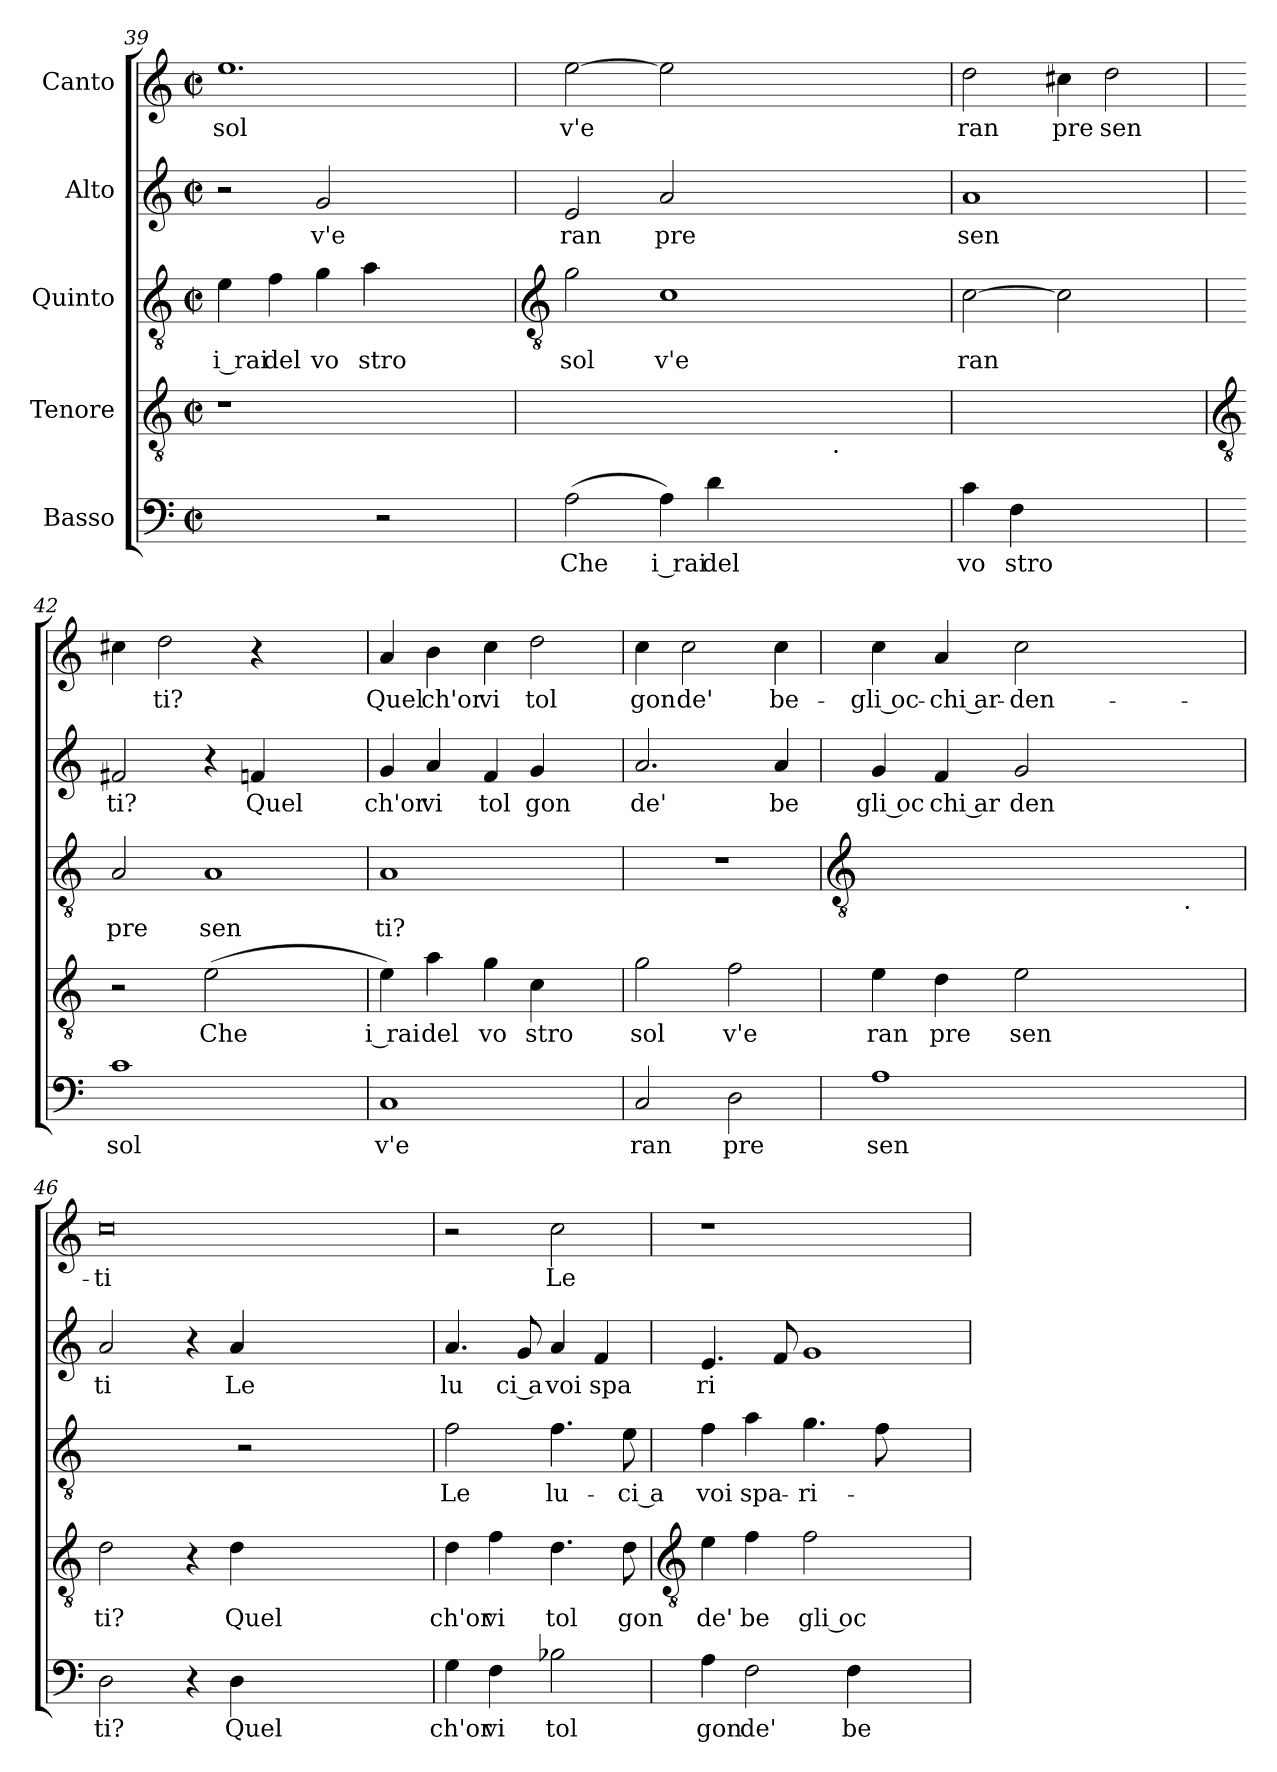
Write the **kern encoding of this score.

**kern	**text	**kern	**text	**kern	**text	**kern	**text	**kern	**text
*part5	*part5	*part4	*part4	*part3	*part3	*part2	*part2	*part1	*part1
*staff5	*staff5	*staff4	*staff4	*staff3	*staff3	*staff2	*staff2	*staff1	*staff1
*I"Basso	*	*I"Tenore	*	*I"Quinto	*	*I"Alto	*	*I"Canto	*
!!LO:LB:g=z
*clefF4	*	*clefGv2	*	*clefGv2	*	*clefG2	*	*clefG2	*
*k[]	*	*k[]	*	*k[]	*	*k[]	*	*k[]	*
*C:	*	*C:	*	*C:	*	*C:	*	*C:	*
*M2/2	*	*M2/2	*	*M2/2	*	*M2/2	*	*M2/2	*
*met(c|)	*	*met(c|)	*	*met(c|)	*	*met(c|)	*	*met(c|)	*
=39	=39	=39	=39	=39	=39	=39	=39	=39	=39
!	!	!	!	!	!LO:LY:b	!	!	!	!LO:LY:b
4ryy	.	1r	.	4e\	i rai	2r	.	1.ee	sol
!	!	!	!	!	!LO:LY:b	!	!	!	!
4ryy	.	.	.	4f\	del	.	.	.	.
!	!	!	!	!	!LO:LY:b	!	!LO:LY:b	!	!
4ryy	.	.	.	4g\	vo	2g/	v'e	.	.
!	!	!	!	!	!LO:LY:b	!	!	!	!
32ryy	.	.	.	4a\	stro	.	.	.	.
2r	.	.	.	.	.	.	.	.	.
.	.	2ryy	.	2ryy	.	2ryy	.	.	.
8..ryy	.	.	.	.	.	.	.	.	.
!!LO:LB:g=z
=40	=40	=40	=40	=40	=40	=40	=40	=40	=40
*	*	*	*	*clefGv2	*	*	*	*	*
!	!LO:LY:b	!	!	!	!LO:LY:b	!	!LO:LY:b	!	!LO:LY:b
(>2A\	Che	4ryy	.	2g\	sol	2e/	ran	[2ee\	v'e
.	.	4ryy	.	.	.	.	.	.	.
!	!LO:LY:b	!	!	!	!LO:LY:b	!	!LO:LY:b	!	!
4A\)	i rai	4ryy	.	1c	v'e	2a/	pre	2ee\]	.
!	!LO:LY:b	!	!	!	!	!	!	!	!
4d\	del	64ryy	.	.	.	.	.	.	.
.	.	64ryy	.	.	.	.	.	.	.
.	.	64ryy	.	.	.	.	.	.	.
.	.	64ryy	.	.	.	.	.	.	.
.	.	64ryy	.	.	.	.	.	.	.
.	.	64ryy	.	.	.	.	.	.	.
.	.	64ryy	.	.	.	.	.	.	.
.	.	64ryy	.	.	.	.	.	.	.
.	.	64ryy	.	.	.	.	.	.	.
.	.	64ryy	.	.	.	.	.	.	.
.	.	64ryy	.	.	.	.	.	.	.
.	.	64ryy	.	.	.	.	.	.	.
.	.	64ryy	.	.	.	.	.	.	.
.	.	64ryy	.	.	.	.	.	.	.
!	!	!LO:TX:b:t=.	!	!	!	!	!	!	!
.	.	64ryy	.	.	.	.	.	.	.
.	.	4ryy	.	.	.	.	.	.	.
2ryy	.	.	.	.	.	2ryy	.	2ryy	.
.	.	4ryy	.	.	.	.	.	.	.
.	.	64ryy	.	.	.	.	.	.	.
=41	=41	=41	=41	=41	=41	=41	=41	=41	=41
!	!LO:LY:b	!	!	!	!LO:LY:b	!	!LO:LY:b	!	!LO:LY:b
4c\	vo	4ryy	.	[2c\	ran	1a	sen	2dd\	ran
!	!LO:LY:b	!	!	!	!	!	!	!	!
4F\	stro	4ryy	.	.	.	.	.	.	.
!	!	!	!	!	!	!	!	!	!LO:LY:b
2.ryy	.	4ryy	.	2c\]	.	.	.	4cc#X\	pre
!	!	!	!	!	!	!	!	!	!LO:LY:b
.	.	64ryy	.	.	.	.	.	2dd\	sen
.	.	64%31ryy	.	.	.	.	.	.	.
.	.	.	.	4ryy	.	4ryy	.	.	.
!!LO:LB:g=z
=42	=42	=42	=42	=42	=42	=42	=42	=42	=42
*	*	*clefGv2	*	*	*	*	*	*	*
!	!LO:LY:b	!	!	!	!LO:LY:b	!	!LO:LY:b	!	!
1c	sol	2r	.	2A/	pre	2f#X/	ti?	4cc#X\	.
!	!	!	!	!	!	!	!	!	!LO:LY:b
.	.	.	.	.	.	.	.	2dd\	ti?
!	!	!	!LO:LY:b	!	!LO:LY:b	!	!	!	!
.	.	(>2e\	Che	1A	sen	4r	.	.	.
!	!	!	!	!	!	!	!LO:LY:b	!	!
.	.	.	.	.	.	4fn/	Quel	4r	.
2ryy	.	2ryy	.	.	.	2ryy	.	2ryy	.
=43	=43	=43	=43	=43	=43	=43	=43	=43	=43
!	!LO:LY:b	!	!LO:LY:b	!	!LO:LY:b	!	!LO:LY:b	!	!LO:LY:b
1C	v'e	4e\)	i rai	1A	ti?	4g/	ch'or	4a/	Quel
!	!	!	!LO:LY:b	!	!	!	!LO:LY:b	!	!LO:LY:b
.	.	4a\	del	.	.	4a/	vi	4b\	ch'or
!	!	!	!LO:LY:b	!	!	!	!LO:LY:b	!	!LO:LY:b
.	.	4g\	vo	.	.	4f/	tol	4cc\	vi
!	!	!	!LO:LY:b	!	!	!	!LO:LY:b	!	!LO:LY:b
.	.	4c\	stro	.	.	4g/	gon	2dd\	tol
4ryy	.	4ryy	.	4ryy	.	4ryy	.	.	.
!!LO:LB:g=z
=44	=44	=44	=44	=44	=44	=44	=44	=44	=44
!	!LO:LY:b	!	!LO:LY:b	!	!	!	!LO:LY:b	!	!LO:LY:b
2C/	ran	2g\	sol	1r	.	2.a/	de'	4cc\	gon
!	!	!	!	!	!	!	!	!	!LO:LY:b
.	.	.	.	.	.	.	.	2cc\	de'
!	!LO:LY:b	!	!LO:LY:b	!	!	!	!	!	!
2D\	pre	2f\	v'e	.	.	.	.	.	.
!	!	!	!	!	!	!	!LO:LY:b	!	!LO:LY:b
.	.	.	.	.	.	4a/	be	4cc\	be-
!!LO:LB:g=z
=45A	=45A	=45A	=45A	=45A	=45A	=45A	=45A	=45A	=45A
*	*	*	*	*clefGv2	*	*	*	*	*
!	!LO:LY:b	!	!LO:LY:b	!	!	!	!LO:LY:b	!	!LO:LY:b
1A	sen	4e\	ran	4ryy	.	4g/	gli oc	4cc\	-gli oc-
!	!	!	!LO:LY:b	!	!	!	!LO:LY:b	!	!LO:LY:b
.	.	4d\	pre	4ryy	.	4f/	chi ar	4a/	-chi ar-
!	!	!	!LO:LY:b	!	!	!	!LO:LY:b	!	!LO:LY:b
.	.	2e\	sen	4ryy	.	2g/	den	2cc\	-den-
.	.	.	.	64ryy	.	.	.	.	.
.	.	.	.	64ryy	.	.	.	.	.
.	.	.	.	64ryy	.	.	.	.	.
.	.	.	.	64ryy	.	.	.	.	.
.	.	.	.	64ryy	.	.	.	.	.
.	.	.	.	64ryy	.	.	.	.	.
.	.	.	.	64ryy	.	.	.	.	.
.	.	.	.	64ryy	.	.	.	.	.
.	.	.	.	64ryy	.	.	.	.	.
.	.	.	.	64ryy	.	.	.	.	.
.	.	.	.	64ryy	.	.	.	.	.
.	.	.	.	64ryy	.	.	.	.	.
.	.	.	.	64ryy	.	.	.	.	.
.	.	.	.	64ryy	.	.	.	.	.
!	!	!	!	!LO:TX:b:t=.	!	!	!	!	!
.	.	.	.	64ryy	.	.	.	.	.
.	.	.	.	4ryy	.	.	.	.	.
8...ryy	.	8...ryy	.	.	.	8...ryy	.	8...ryy	.
=46A	=46A	=46A	=46A	=46A	=46A	=46A	=46A	=46A	=46A
!	!LO:LY:b	!	!LO:LY:b	!	!	!	!LO:LY:b	!	!LO:LY:b
2D\	ti?	2d\	ti?	4ryy	.	2a/	ti	0cc	-ti
.	.	.	.	4ryy	.	.	.	.	.
4r	.	4r	.	4ryy	.	4r	.	.	.
!	!LO:LY:b	!	!LO:LY:b	!	!	!	!LO:LY:b	!	!
4D\	Quel	4d\	Quel	64ryy	.	4a/	Le	.	.
.	.	.	.	2r	.	.	.	.	.
1ryy	.	1ryy	.	.	.	1ryy	.	.	.
.	.	.	.	2ryy	.	.	.	.	.
.	.	.	.	8...ryy	.	.	.	.	.
=48A	=48A	=48A	=48A	=48A	=48A	=48A	=48A	=48A	=48A
!	!LO:LY:b	!	!LO:LY:b	!	!LO:LY:b	!	!LO:LY:b	!	!
4G\	ch'or	4d\	ch'or	2f\	Le	4.a/	lu	2r	.
!	!LO:LY:b	!	!LO:LY:b	!	!	!	!	!	!
4F\	vi	4f\	vi	.	.	.	.	.	.
!	!	!	!	!	!	!	!LO:LY:b	!	!
.	.	.	.	.	.	8g/	ci a	.	.
!	!LO:LY:b	!	!LO:LY:b	!	!LO:LY:b	!	!LO:LY:b	!	!LO:LY:b
2B-X\	tol	4.d\	tol	4.f\	lu-	4a/	voi	2cc\	Le
!	!	!	!	!	!	!	!LO:LY:b	!	!
.	.	.	.	.	.	4f/	spa	.	.
!	!	!	!LO:LY:b	!	!LO:LY:b	!	!	!	!
.	.	8d\	gon	8e\	-ci a	.	.	.	.
!!LO:LB:g=z
=49	=49	=49	=49	=49	=49	=49	=49	=49	=49
*	*	*clefGv2	*	*	*	*	*	*	*
!	!LO:LY:b	!	!LO:LY:b	!	!LO:LY:b	!	!LO:LY:b	!	!
4A\	gon	4e\	de'	4f\	voi	4.e/	ri	1r	.
!	!LO:LY:b	!	!LO:LY:b	!	!LO:LY:b	!	!	!	!
2F\	de'	4f\	be	4a\	spa-	.	.	.	.
.	.	.	.	.	.	8f/	.	.	.
!	!	!	!LO:LY:b	!	!LO:LY:b	!	!	!	!
.	.	2f\	gli oc	4.g\	-ri-	1g	.	.	.
!	!LO:LY:b	!	!	!	!	!	!	!	!
4F\	be-	.	.	.	.	.	.	.	.
.	.	.	.	8f\	.	.	.	.	.
2ryy	.	2ryy	.	2ryy	.	.	.	2ryy	.
=	=	=	=	=	=	=	=	=	=
*-	*-	*-	*-	*-	*-	*-	*-	*-	*-
